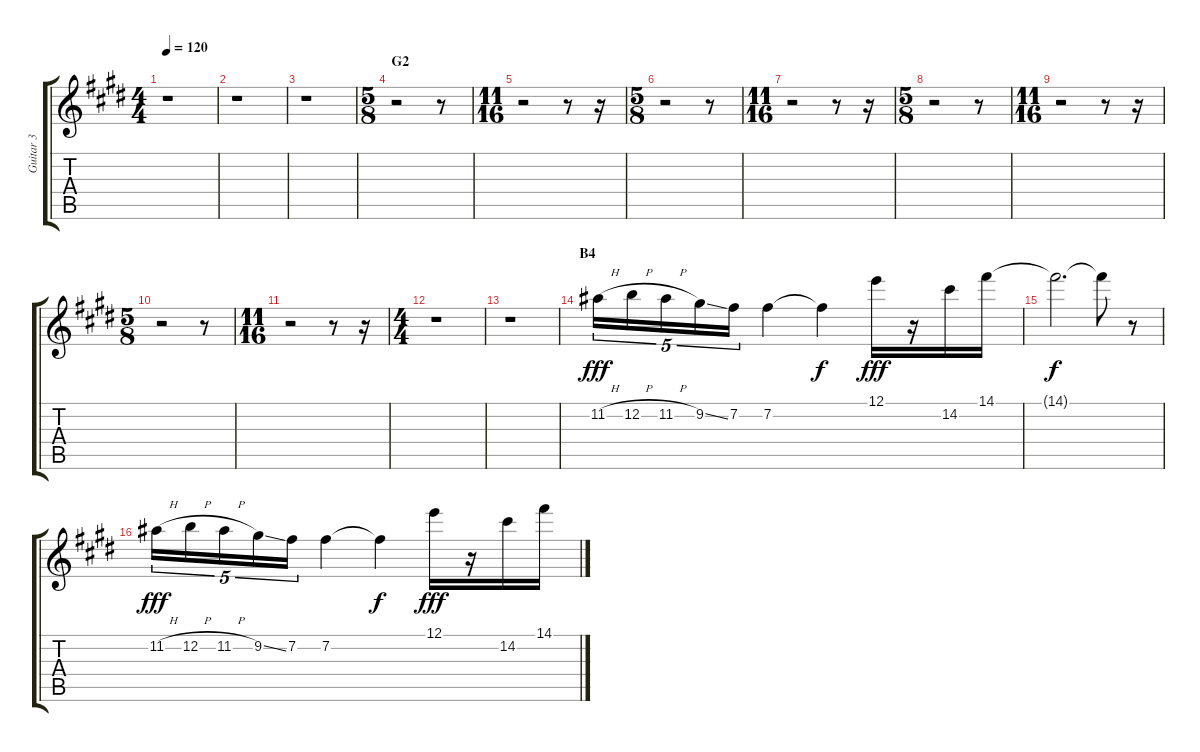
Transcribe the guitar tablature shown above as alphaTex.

\track ("Guitar 3" "Guitar 3") {instrument distortionguitar}
\staff {score tabs}
\tuning (E4 B3 G3 D3 A2 E2) {hide}
\ts (4 4)
\tempo 120
\clef g2
\ks e
r.1{dy f} |
r.1 |
r.1 |
\ts (5 8)
\section ("" "G2")
r.2 r.8 |
\ts (11 16)
r.2 r.8 r.16 |
\ts (5 8)
r.2 r.8 |
\ts (11 16)
r.2 r.8 r.16 |
\ts (5 8)
r.2 r.8 |
\ts (11 16)
r.2 r.8 r.16 |
\ts (5 8)
r.2 r.8 |
\ts (11 16)
r.2 r.8 r.16 |
\ts (4 4)
r.1 |
r.1 |
\section ("" "B4")
11.2{h}.16{tu (5 4) dy fff} 12.2{h}.16{tu (5 4)} 11.2{h}.16{tu (5 4)} 9.2{ss}.16{tu (5 4)} 7.2.16{tu (5 4)} 7.2.4 7.2{t}.4{dy f} 12.1.16{dy fff} r.16 14.2.16 14.1.16 |
14.1{t}.2{d dy f} 14.1{t}.8 r.8 |
11.2{h}.16{tu (5 4) dy fff} 12.2{h}.16{tu (5 4)} 11.2{h}.16{tu (5 4)} 9.2{ss}.16{tu (5 4)} 7.2.16{tu (5 4)} 7.2.4 7.2{t}.4{dy f} 12.1.16{dy fff} r.16 14.2.16 14.1{h}.16
